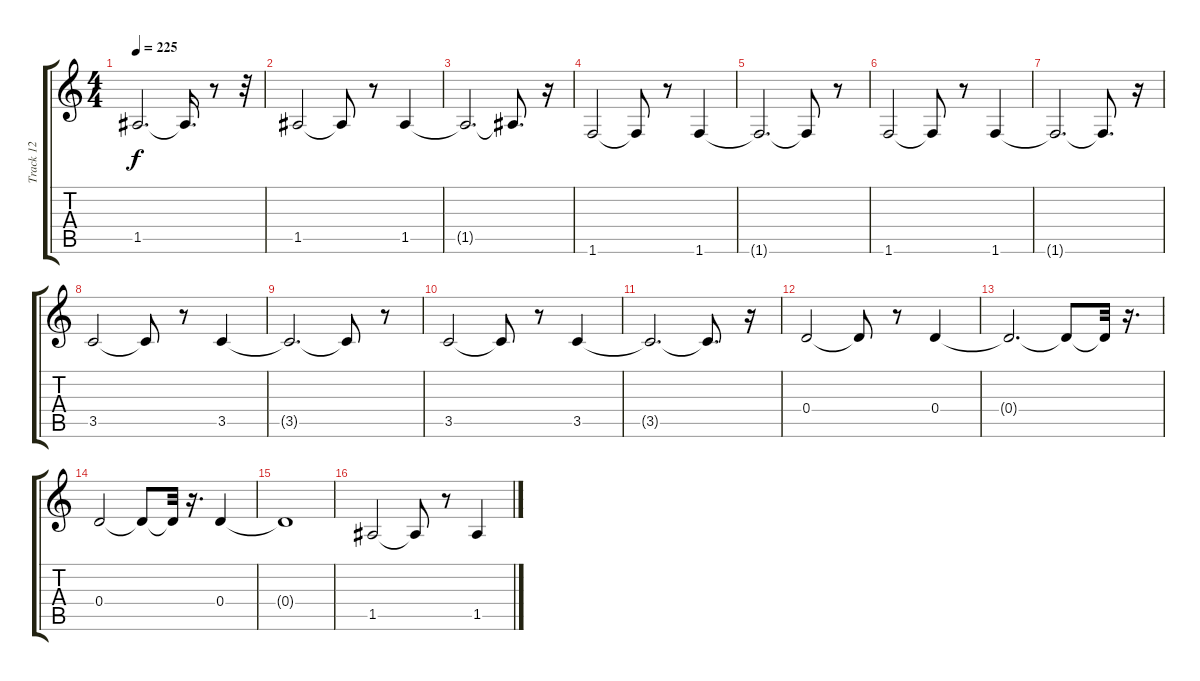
\track ("Track 12" "Track 12") {instrument distortionguitar}
\staff {score tabs}
\tuning (E4 B3 G3 D3 A2 E2) {hide}
\ts (4 4)
\tempo 225
\clef g2
\ks c
1.5{t}.2{d dy f} 1.5{t}.16{d} r.8 r.32 |
1.5.2 1.5{t}.8 r.8 1.5.4 |
1.5{t}.2{d} 1.5{t}.8{d} r.16 |
1.6.2 1.6{t}.8 r.8 1.6.4 |
1.6{t}.2{d} 1.6{t}.8 r.8 |
1.6.2 1.6{t}.8 r.8 1.6.4 |
1.6{t}.2{d} 1.6{t}.8{d} r.16 |
3.5.2 3.5{t}.8 r.8 3.5.4 |
3.5{t}.2{d} 3.5{t}.8 r.8 |
3.5.2 3.5{t}.8 r.8 3.5.4 |
3.5{t}.2{d} 3.5{t}.8{d} r.16 |
0.4.2 0.4{t}.8 r.8 0.4.4 |
0.4{t}.2{d} 0.4{t}.8 0.4{t}.32 r.16{d} |
0.4.2 0.4{t}.8 0.4{t}.32 r.16{d} 0.4.4 |
0.4{t}.1 |
1.5.2 1.5{t}.8 r.8 1.5.4
